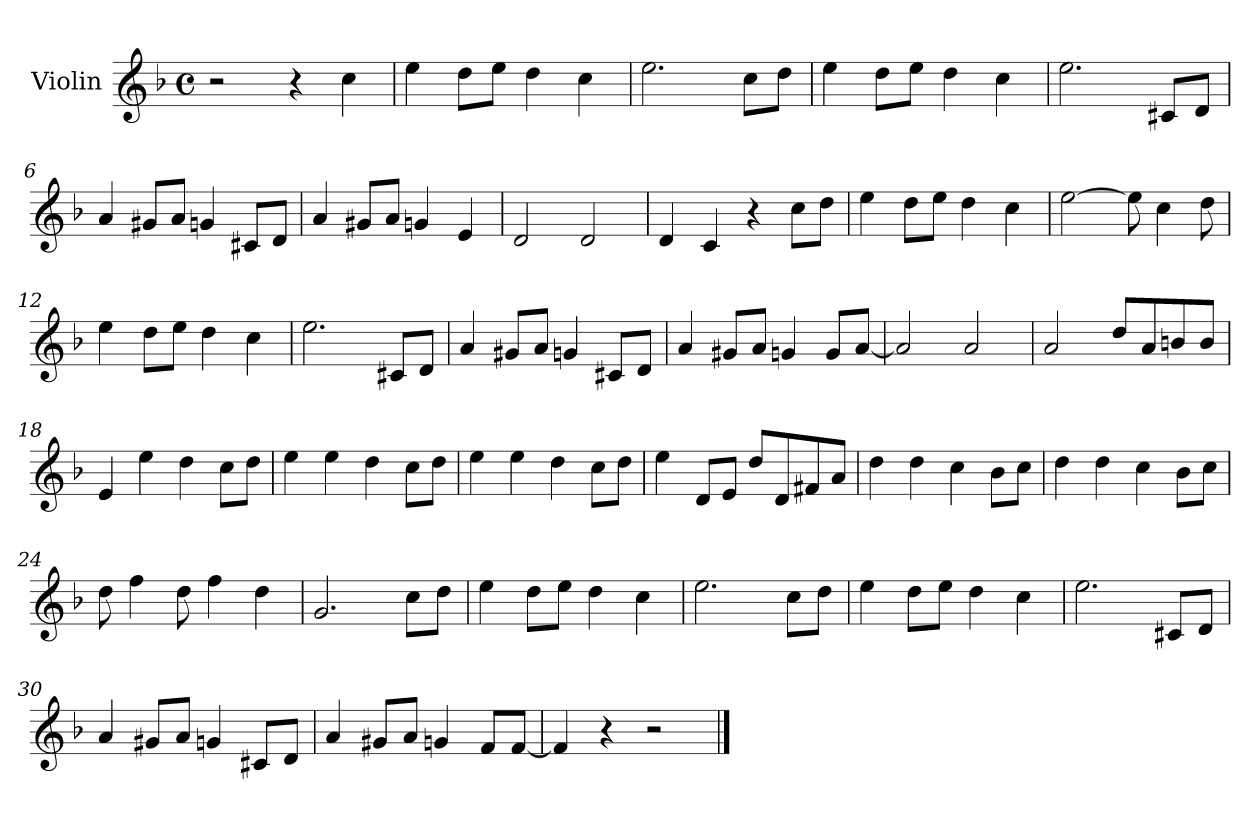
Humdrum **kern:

**kern
*part1
*staff1
*I"Violin
*I'Vln
*clefG2
*k[b-]
*F:
*M4/4
*met(c)
=1
2r
4r
4cc\
=2
4ee\
8dd\L
8ee\J
4dd\
4cc\
=3
2.ee\
8cc\L
8dd\J
=4
4ee\
8dd\L
8ee\J
4dd\
4cc\
!!LO:LB:g=z
=5
2.ee\
8c#X/L
8d/J
=6
4a/
8g#X/L
8a/J
4gn/
8c#X/L
8d/J
=7
4a/
8g#X/L
8a/J
4gn/
4e/
=8
2d/
2d/
!!LO:LB:g=z
=9
4d/
4c/
4r
8cc\L
8dd\J
=10
4ee\
8dd\L
8ee\J
4dd\
4cc\
=11
[2ee\
8ee\]
4cc\
8dd\
=12
4ee\
8dd\L
8ee\J
4dd\
4cc\
!!LO:LB:g=z
=13
2.ee\
8c#X/L
8d/J
=14
4a/
8g#X/L
8a/J
4gn/
8c#X/L
8d/J
=15
4a/
8g#X/L
8a/J
4gn/
8g/L
[8a/J
=16
2a/]
2a/
!!LO:LB:g=z
=17
2a/
8dd/L
8a/
8bn/
8b/J
=18
4e/
4ee\
4dd\
8cc\L
8dd\J
=19
4ee\
4ee\
4dd\
8cc\L
8dd\J
=20
4ee\
4ee\
4dd\
8cc\L
8dd\J
!!LO:LB:g=z
=21
4ee\
8d/L
8e/J
8dd/L
8d/
8f#X/
8a/J
=22
4dd\
4dd\
4cc\
8b-\L
8cc\J
=23
4dd\
4dd\
4cc\
8b-\L
8cc\J
=24
8dd\
4ff\
8dd\
4ff\
4dd\
!!LO:LB:g=z
=25
2.g/
8cc\L
8dd\J
=26
4ee\
8dd\L
8ee\J
4dd\
4cc\
=27
2.ee\
8cc\L
8dd\J
=28
4ee\
8dd\L
8ee\J
4dd\
4cc\
!!LO:LB:g=z
=29
2.ee\
8c#X/L
8d/J
=30
4a/
8g#X/L
8a/J
4gn/
8c#X/L
8d/J
=31
4a/
8g#X/L
8a/J
4gn/
8f/L
[8f/J
=32
4f/]
4r
2r
==
*-
